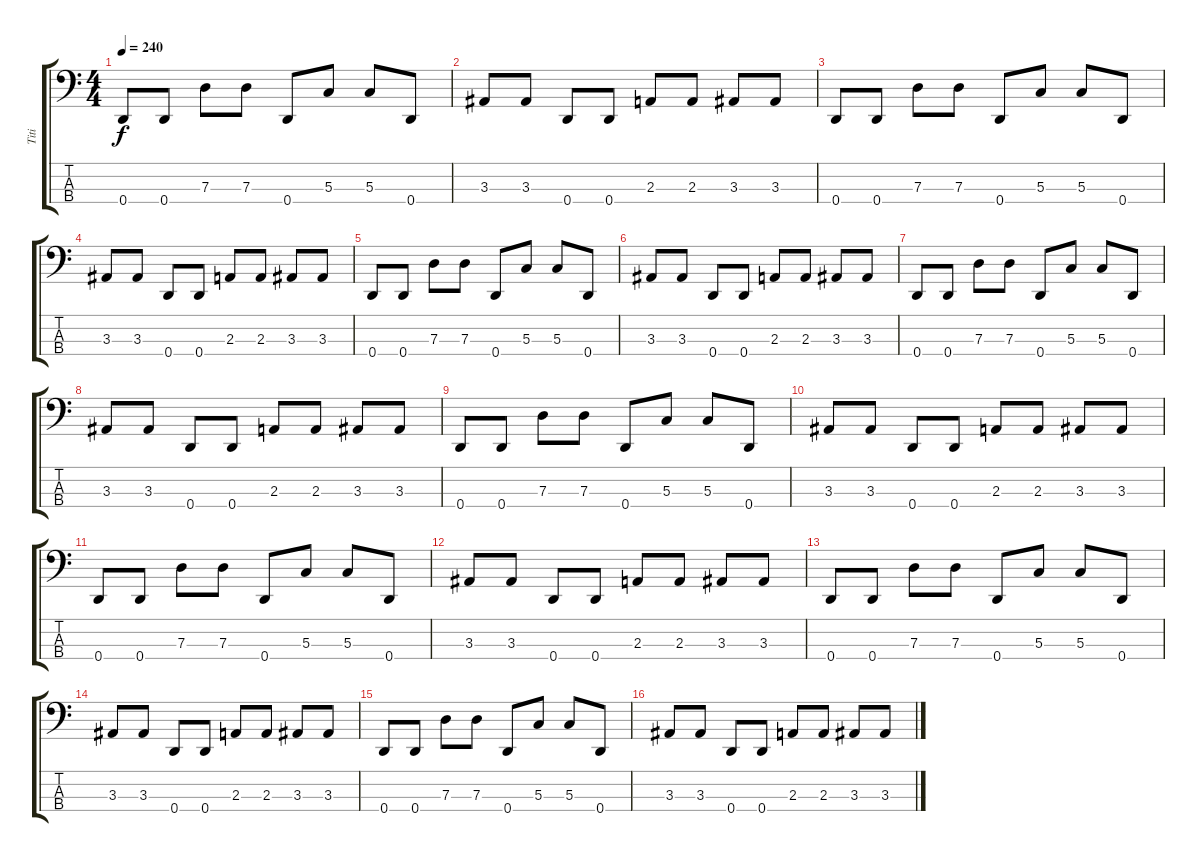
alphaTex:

\track ("Titi" "Titi") {instrument electricbasspick}
\staff {score tabs}
\tuning (F2 C2 G1 D1) {hide}
\ts (4 4)
\tempo 240
\clef f4
\ks c
0.4.8{dy f} 0.4.8 7.3.8 7.3.8 0.4.8 5.3.8 5.3.8 0.4.8 |
3.3.8 3.3.8 0.4.8 0.4.8 2.3.8 2.3.8 3.3.8 3.3.8 |
0.4.8 0.4.8 7.3.8 7.3.8 0.4.8 5.3.8 5.3.8 0.4.8 |
3.3.8 3.3.8 0.4.8 0.4.8 2.3.8 2.3.8 3.3.8 3.3.8 |
0.4.8 0.4.8 7.3.8 7.3.8 0.4.8 5.3.8 5.3.8 0.4.8 |
3.3.8 3.3.8 0.4.8 0.4.8 2.3.8 2.3.8 3.3.8 3.3.8 |
0.4.8 0.4.8 7.3.8 7.3.8 0.4.8 5.3.8 5.3.8 0.4.8 |
3.3.8 3.3.8 0.4.8 0.4.8 2.3.8 2.3.8 3.3.8 3.3.8 |
0.4.8 0.4.8 7.3.8 7.3.8 0.4.8 5.3.8 5.3.8 0.4.8 |
3.3.8 3.3.8 0.4.8 0.4.8 2.3.8 2.3.8 3.3.8 3.3.8 |
0.4.8 0.4.8 7.3.8 7.3.8 0.4.8 5.3.8 5.3.8 0.4.8 |
3.3.8 3.3.8 0.4.8 0.4.8 2.3.8 2.3.8 3.3.8 3.3.8 |
0.4.8 0.4.8 7.3.8 7.3.8 0.4.8 5.3.8 5.3.8 0.4.8 |
3.3.8 3.3.8 0.4.8 0.4.8 2.3.8 2.3.8 3.3.8 3.3.8 |
0.4.8 0.4.8 7.3.8 7.3.8 0.4.8 5.3.8 5.3.8 0.4.8 |
3.3.8 3.3.8 0.4.8 0.4.8 2.3.8 2.3.8 3.3.8 3.3.8
